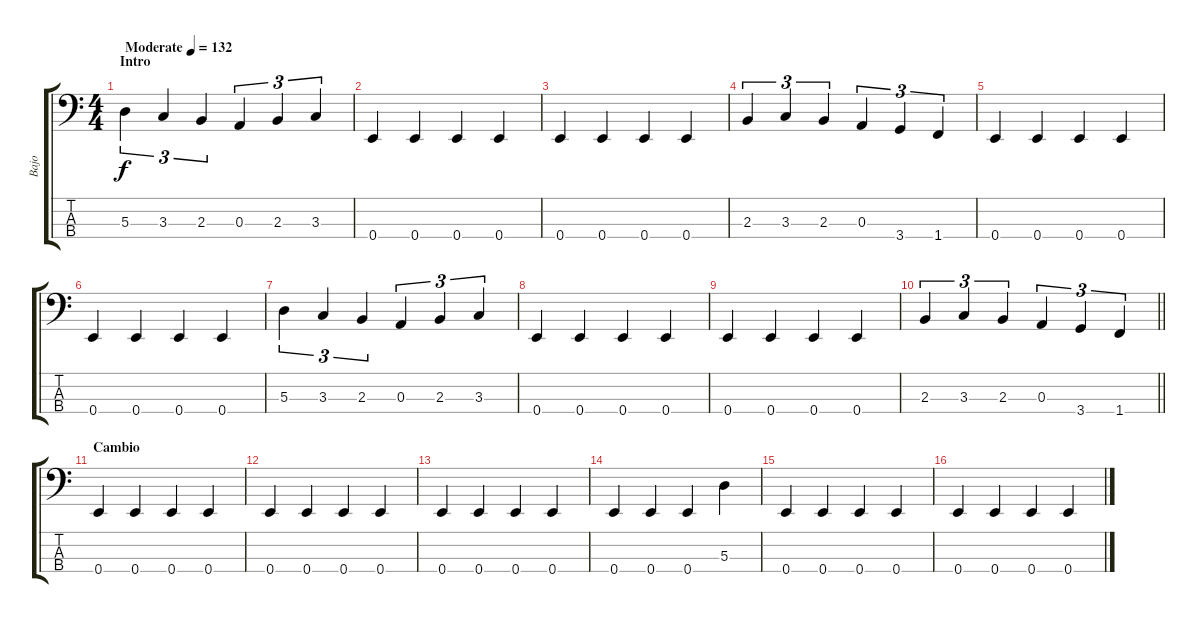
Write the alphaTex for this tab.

\track ("Bajo" "Bajo") {instrument electricbasspick}
\staff {score tabs}
\tuning (G2 D2 A1 E1) {hide}
\ts (4 4)
\section ("" "Intro")
\tempo (132 "Moderate")
\clef f4
\ks c
5.3.4{tu (3 2) dy f instrument electricbasspick} 3.3.4{tu (3 2)} 2.3.4{tu (3 2)} 0.3.4{tu (3 2)} 2.3.4{tu (3 2)} 3.3.4{tu (3 2)} |
0.4.4 0.4.4 0.4.4 0.4.4 |
0.4.4 0.4.4 0.4.4 0.4.4 |
2.3.4{tu (3 2)} 3.3.4{tu (3 2)} 2.3.4{tu (3 2)} 0.3.4{tu (3 2)} 3.4.4{tu (3 2)} 1.4.4{tu (3 2)} |
0.4.4 0.4.4 0.4.4 0.4.4 |
0.4.4 0.4.4 0.4.4 0.4.4 |
5.3.4{tu (3 2)} 3.3.4{tu (3 2)} 2.3.4{tu (3 2)} 0.3.4{tu (3 2)} 2.3.4{tu (3 2)} 3.3.4{tu (3 2)} |
0.4.4 0.4.4 0.4.4 0.4.4 |
0.4.4 0.4.4 0.4.4 0.4.4 |
\barLineRight lightlight
2.3.4{tu (3 2)} 3.3.4{tu (3 2)} 2.3.4{tu (3 2)} 0.3.4{tu (3 2)} 3.4.4{tu (3 2)} 1.4.4{tu (3 2)} |
\section ("" "Cambio")
0.4.4 0.4.4 0.4.4 0.4.4 |
0.4.4 0.4.4 0.4.4 0.4.4 |
0.4.4 0.4.4 0.4.4 0.4.4 |
0.4.4 0.4.4 0.4.4 5.3.4 |
0.4.4 0.4.4 0.4.4 0.4.4 |
0.4.4 0.4.4 0.4.4 0.4.4
